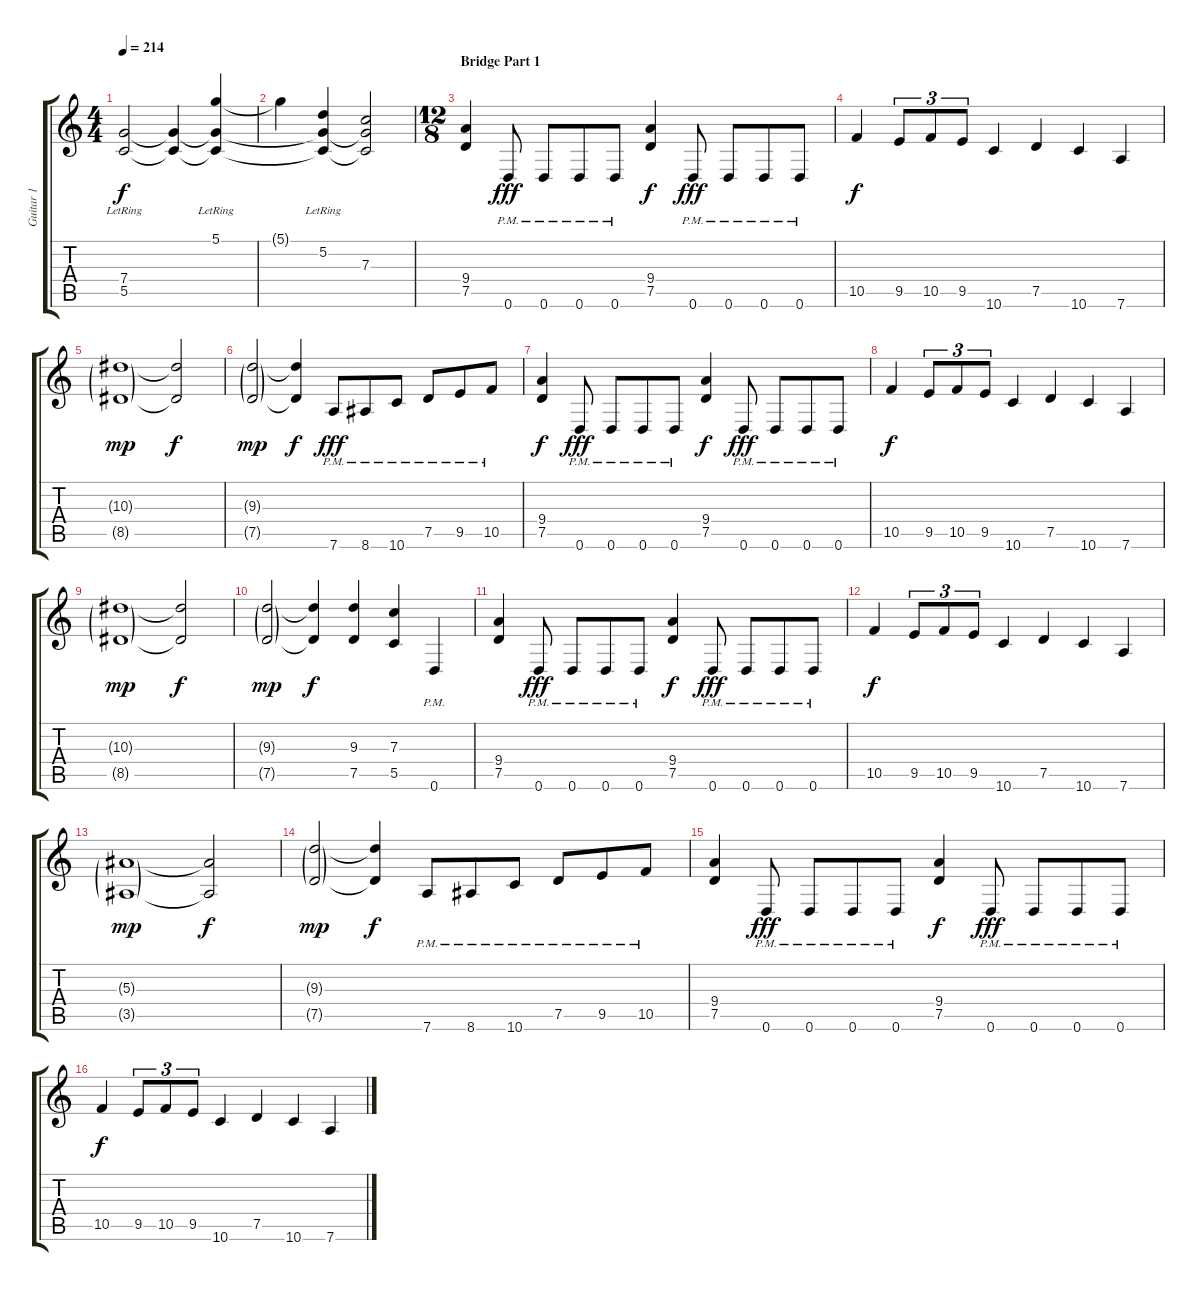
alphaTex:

\track ("Guitar 1" "Guitar 1") {instrument distortionguitar}
\staff {score tabs}
\tuning (D4 A3 F3 C3 G2 D2) {hide}
\ts (4 4)
\tempo 214
\clef g2
\ks c
(7.4{lr} 5.5{lr}).2{dy f} (7.4{t} 5.5{t}).4 (5.1{lr} 7.4{t} 5.5{t}).4 |
5.1{t}.4 (5.2{lr} 7.4{t} 5.5{t}).4 (7.3 7.4{t} 5.5{t}).2 |
\ts (12 8)
\section ("" "Bridge Part 1")
(9.4 7.5).4 0.6{pm}.8{dy fff} 0.6{pm}.8 0.6{pm}.8 0.6{pm}.8 (9.4 7.5).4{dy f} 0.6{pm}.8{dy fff} 0.6{pm}.8 0.6{pm}.8 0.6{pm}.8 |
10.5.4{dy f} 9.5.8{tu (3 2)} 10.5.8{tu (3 2)} 9.5.8{tu (3 2)} 10.6.4 7.5.4 10.6.4 7.6.4 |
(10.3{g} 8.5{g}).1{dy mp} (10.3{t} 8.5{t}).2{dy f} |
(9.3{g} 7.5{g}).2{dy mp} (9.3{t} 7.5{t}).4{dy f} 7.6{pm}.8{dy fff} 8.6{pm}.8 10.6{pm}.8 7.5{pm}.8 9.5{pm}.8 10.5{pm}.8 |
(9.4 7.5).4{dy f} 0.6{pm}.8{dy fff} 0.6{pm}.8 0.6{pm}.8 0.6{pm}.8 (9.4 7.5).4{dy f} 0.6{pm}.8{dy fff} 0.6{pm}.8 0.6{pm}.8 0.6{pm}.8 |
10.5.4{dy f} 9.5.8{tu (3 2)} 10.5.8{tu (3 2)} 9.5.8{tu (3 2)} 10.6.4 7.5.4 10.6.4 7.6.4 |
(10.3{g} 8.5{g}).1{dy mp} (10.3{t} 8.5{t}).2{dy f} |
(9.3{g} 7.5{g}).2{dy mp} (9.3{t} 7.5{t}).4{dy f} (9.3 7.5).4 (7.3 5.5).4 0.6{pm}.4 |
(9.4 7.5).4 0.6{pm}.8{dy fff} 0.6{pm}.8 0.6{pm}.8 0.6{pm}.8 (9.4 7.5).4{dy f} 0.6{pm}.8{dy fff} 0.6{pm}.8 0.6{pm}.8 0.6{pm}.8 |
10.5.4{dy f} 9.5.8{tu (3 2)} 10.5.8{tu (3 2)} 9.5.8{tu (3 2)} 10.6.4 7.5.4 10.6.4 7.6.4 |
(5.3{g} 3.5{g}).1{dy mp} (5.3{t} 3.5{t}).2{dy f} |
(9.3{g} 7.5{g}).2{dy mp} (9.3{t} 7.5{t}).4{dy f} 7.6{pm}.8 8.6{pm}.8 10.6{pm}.8 7.5{pm}.8 9.5{pm}.8 10.5{pm}.8 |
(9.4 7.5).4 0.6{pm}.8{dy fff} 0.6{pm}.8 0.6{pm}.8 0.6{pm}.8 (9.4 7.5).4{dy f} 0.6{pm}.8{dy fff} 0.6{pm}.8 0.6{pm}.8 0.6{pm}.8 |
10.5.4{dy f} 9.5.8{tu (3 2)} 10.5.8{tu (3 2)} 9.5.8{tu (3 2)} 10.6.4 7.5.4 10.6.4 7.6.4
